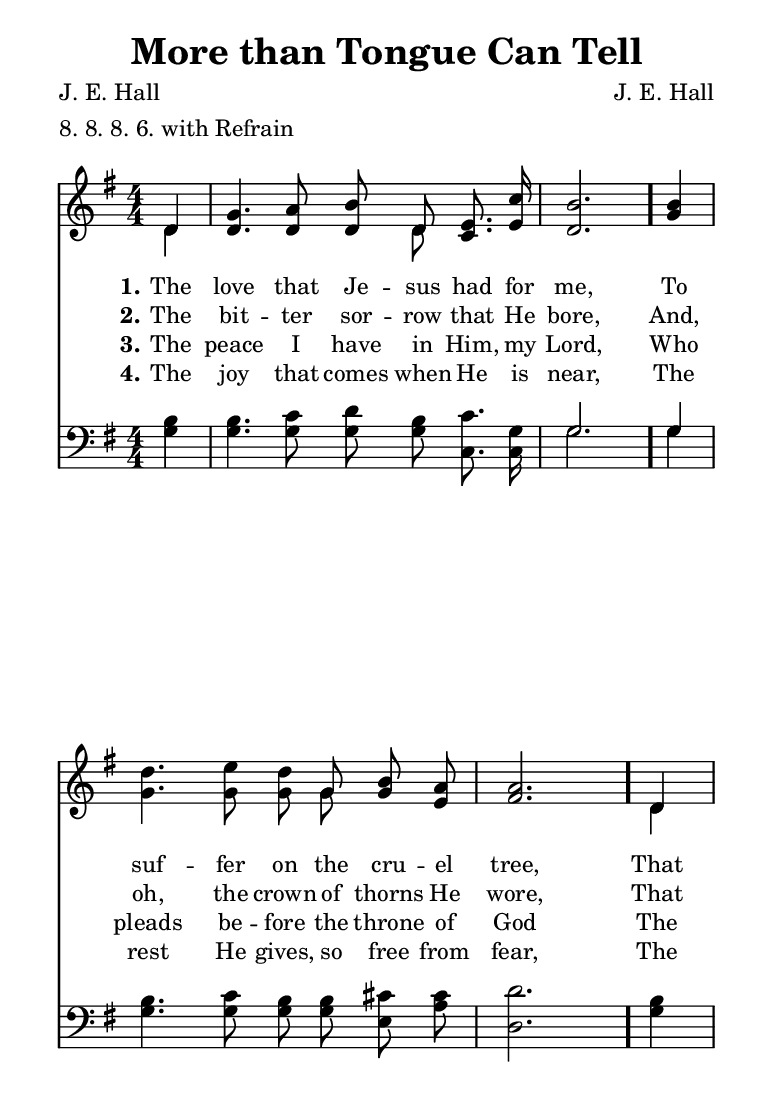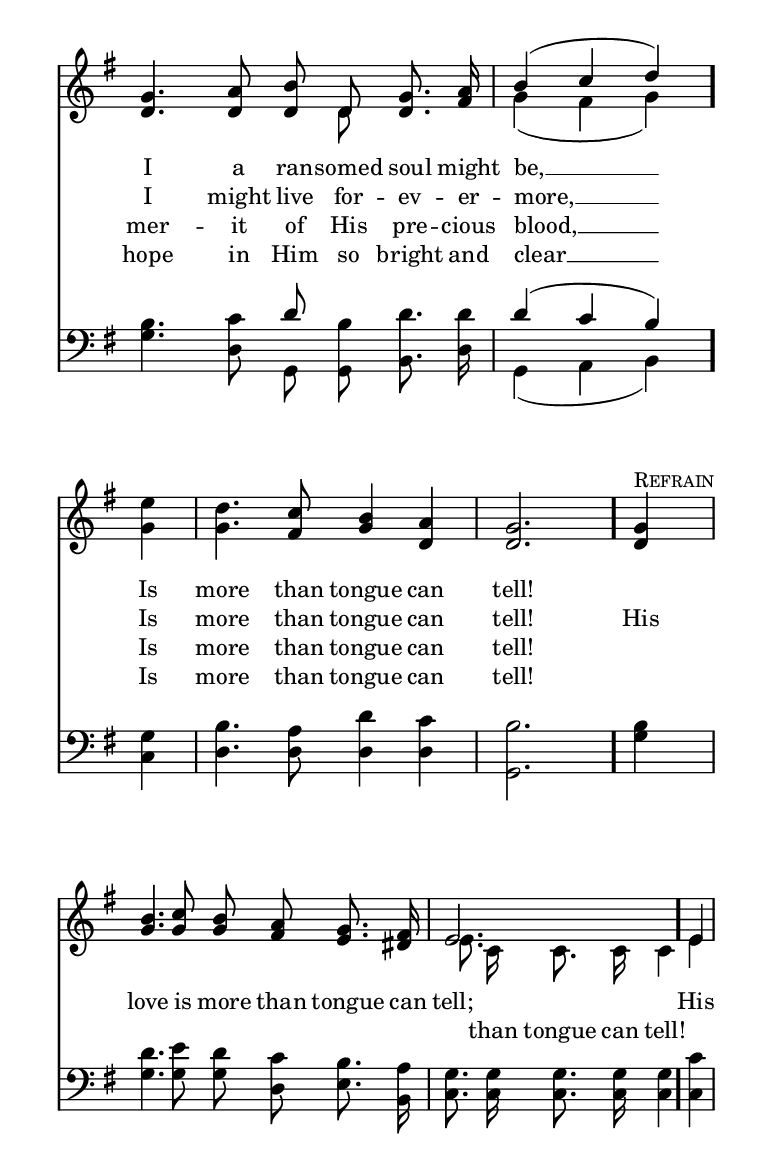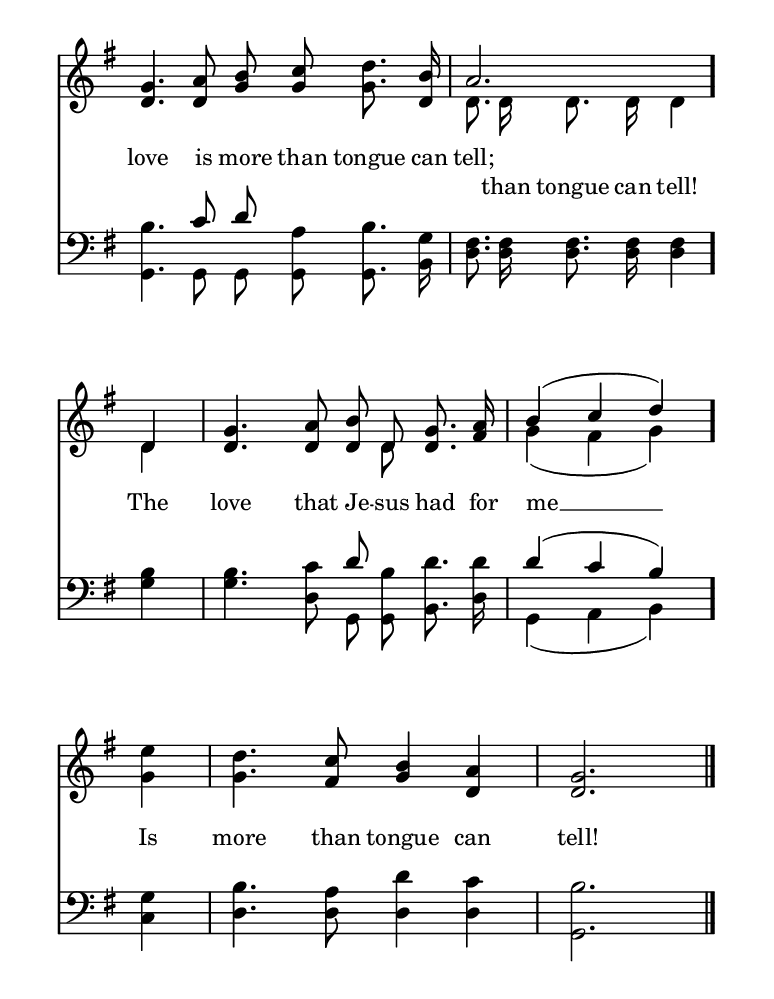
\include "common/global.ily"
\paper {
  \include "common/paper.ily"
}

\header{
  %gospel
  hymnnumber = "241"
  title = "More than Tongue Can Tell"
  tunename = ""
  meter = "8. 8. 8. 6. with Refrain"
  poet = "J. E. Hall"
  composer = "J. E. Hall"
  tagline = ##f
}

global = {
  \include "common/overrides.ily"
  \override Staff.TimeSignature.style = #'numbered
  \time 4/4
  \override Score.MetronomeMark.transparent = ##t % hide all fermata changes too
  \tempo 4=90
  \key g \major
  \partial 4
  \autoBeamOff
}

patternA = { c4 | c4. c8 c c c8. c16 | c2. }
patternE = { c4 | c4. c8 c c c8. c16 | c8. c16 c8. c16 c4 }
patternB = { c4 | c4. c8 c c c c | c2. }
patternC = { c4 | c4. c8 c c c8. c16 | c4( c c) }
patternD = { c4 | c4. c8 c4 c | c2. }

notesSoprano = {
\global
\relative c' {

  d4 | g4. a8 b d, e8. c'16 | b2.
  b4 | d4. e8 d g, b a | a2.
  d,4 | g4. a8 b d, g8. a16 | b4( c d)
  e4 | d4. c8 b4 a | g2.

  \eogbreak

  << s^\markup { \small \caps "Refrain" }
  \changePitch \patternA { g | b c b a g fis | e } >>
  \changePitch \patternA { e | g a b c d b | a }
  d,4 | g4. a8 b d, g8. a16 | b4( c d)
  e4 | d4. c8 b4 a | g2.

  \bar "|."

}
}

notesAlto = {
\global
\relative e' {

  \changePitch \patternA { d | d d d d c e | d }
  \changePitch \patternB { g | g g g g g e | fis }
  \changePitch \patternC { d | d d d d d fis | g( fis g) }
  \changePitch \patternD { g | g fis g d | d }

  \changePitch \patternE { d | g g g fis e dis | e c c c c }
  \changePitch \patternE { e | d d g g g d | d d d d d }
  \changePitch \patternC { d | d d d d d fis | g( fis g) }
  \changePitch \patternD { g | g fis g d | d }

}
}

notesTenor = {
\global
\relative a {

  \changePitch \patternA { b | b c d b c g | g }
  \changePitch \patternB { g | b c b b cis cis | d }
  \changePitch \patternC { b | b c d b d d | d c b }
  \changePitch \patternD { g | b a d c | b }

  \changePitch \patternE { b d e d c b a | g g g g g }
  \changePitch \patternE { c | b c d a b g | fis fis fis fis fis }
  \changePitch \patternC { b | b c d b d d | d c b }
  \changePitch \patternD { g | b a d c | b }

}
}

notesBass = {
\global
\relative f {

  \changePitch \patternA { g | g g g g c, c | g' }
  \changePitch \patternB { g | g g g g e a | d, }
  \changePitch \patternC { g | g d g, g b d | g, a b }
  \changePitch \patternD { c | d d d d | g, }

  \changePitch \patternE { g' | g g g d e b | c c c c c }
  \changePitch \patternE { c | g g g g g b | d d d d d }
  \changePitch \patternC { g | g d g, g b d | g, a b }
  \changePitch \patternD { c | d d d d | g, }

}
}

Refrain = \lyricmode {

His love is more than tongue can tell; \bar "."
His love is more than tongue can tell; \bar "."
The love that Je -- sus had for me __ \bar "."
Is more than tongue can tell! \bar "."

}

wordsA = \lyricmode {
\set stanza = "1."

The love that Je -- sus had for me, \bar "."
To suf -- fer on the cru -- el tree, \bar "."
That I a ran -- somed soul might be, __ \bar "."
Is more than tongue can tell! \bar "."

}

wordsB = \lyricmode {
\set stanza = "2."

The bit -- ter sor -- row that He bore,
And, oh, the crown of thorns He wore,
That I might live for -- ev -- er -- more, __
Is more than tongue can tell!

\Refrain

}

wordsC = \lyricmode {
\set stanza = "3."

The peace I have in Him, my Lord,
Who pleads be -- fore the throne of God
The mer -- it of His pre -- cious blood, __
Is more than tongue can tell!

}

wordsD = \lyricmode {
\set stanza = "4."

The joy that comes when He is near,
The rest He gives, so free from fear,
The hope in Him so bright and clear __
Is more than tongue can tell!

}

underWords = \lyricmode {

\repeat unfold 38 \skip 4
than tongue can tell!
\repeat unfold 8 \skip 4
than tongue can tell!

}

\score {
  \context ChoirStaff <<
    \context Staff = upper <<
      \set Staff.autoBeaming = ##f
      \set ChoirStaff.systemStartDelimiter = #'SystemStartBar
      \set ChoirStaff.printPartCombineTexts = ##f
      \partcombine #'(2 . 9) \notesSoprano \notesAlto
      \context NullVoice = sopranos { \voiceOne << \notesSoprano >> }
      \context NullVoice = altos { \voiceTwo << \notesAlto >> }
      \context Lyrics = one   \lyricsto sopranos \wordsA
      \context Lyrics = two   \lyricsto sopranos \wordsB
      \context Lyrics = three \lyricsto sopranos \wordsC
      \context Lyrics = four  \lyricsto sopranos \wordsD
    >>
    \context Staff = men <<
      \set Staff.autoBeaming = ##f
      \clef bass
      \set ChoirStaff.printPartCombineTexts = ##f
      \partcombine #'(2 . 9) \notesTenor \notesBass
      \context NullVoice = tenors { \voiceOne << \notesTenor >> }
      \context NullVoice = basses { \voiceTwo << \notesBass >> }
      \context Lyrics = three \with { alignAboveContext = men } \lyricsto tenors \underWords
    >>
  >>
  \layout {
    \include "common/layout.ily"
  }
  \midi{
    \include "common/midi.ily"
  }
}

\version "2.19.49"  % necessary for upgrading to future LilyPond versions.

% vi:set et ts=2 sw=2 ai nocindent syntax=lilypond:
